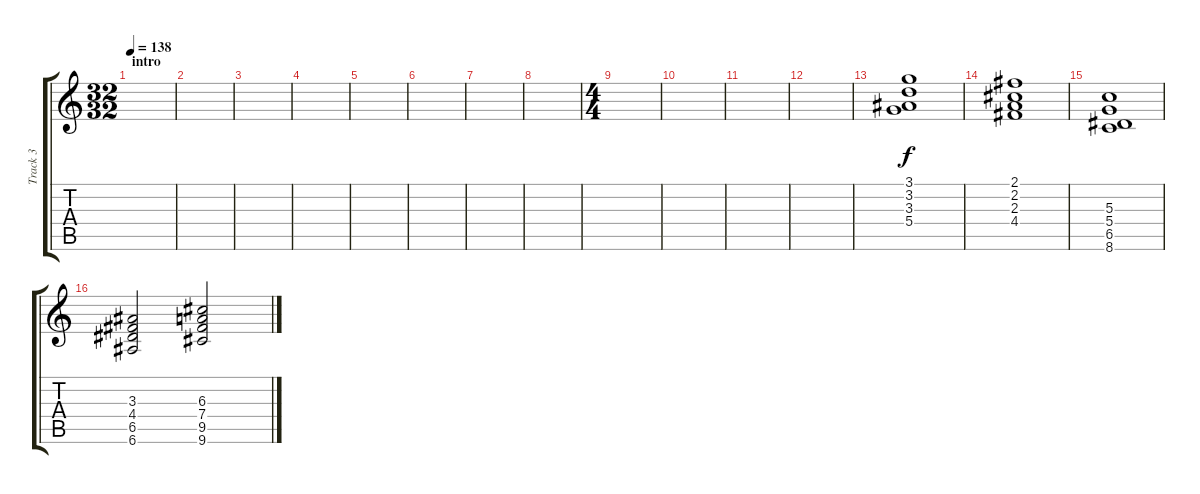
\track ("Track 3" "Track 3") {instrument choiraahs}
\staff {score tabs}
\tuning (E5 B4 G4 D4 A3 E3) {hide}
\ts (32 32)
\section ("" "intro")
\tempo 138
\clef g2
\ks c
|
|
|
|
|
|
|
|
\ts (4 4)
|
|
|
|
(3.1 3.2 3.3 5.4).1 |
(2.1 2.2 2.3 4.4).1 |
(5.3 5.4 6.5 8.6).1 |
(3.3 4.4 6.5 6.6).2 (6.3 7.4 9.5 9.6).2
